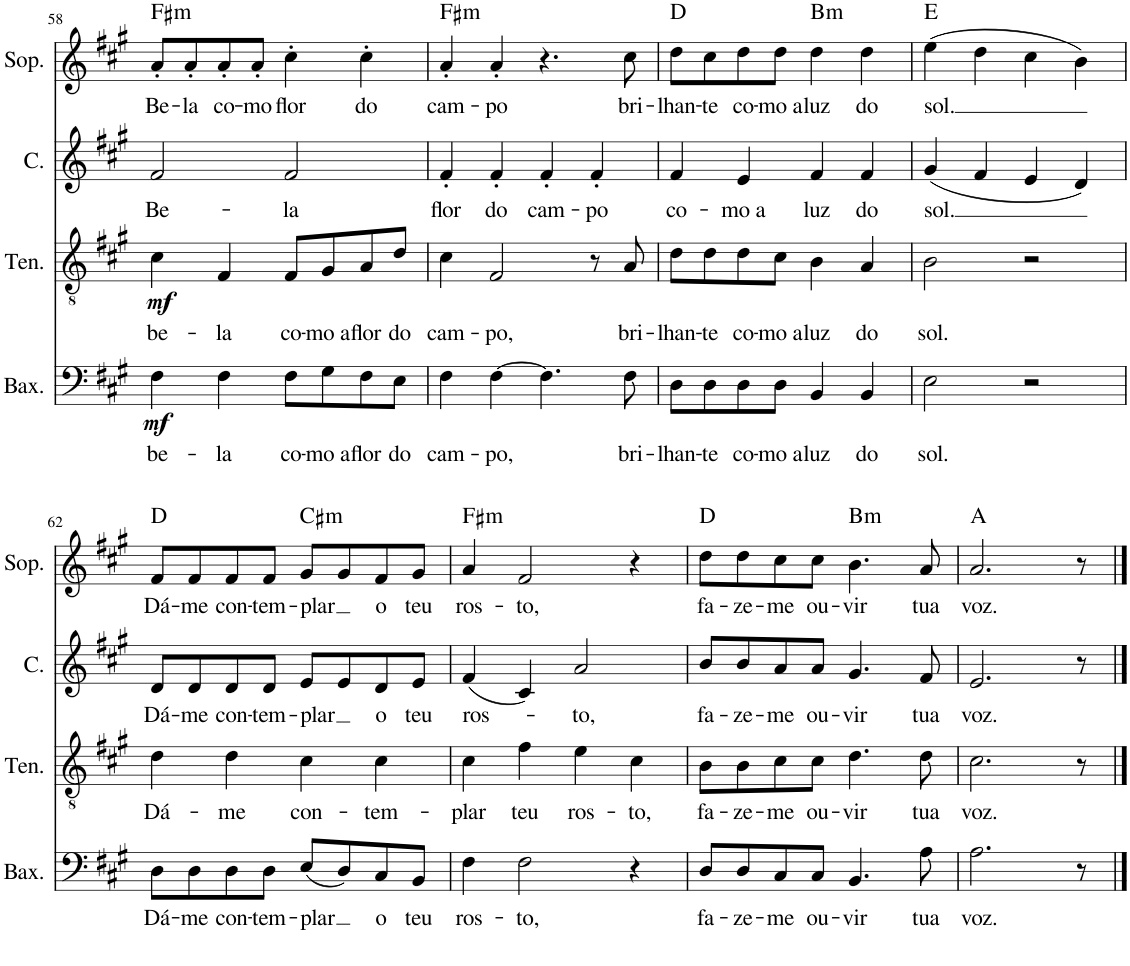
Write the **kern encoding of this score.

**kern	**text	**dynam	**kern	**text	**dynam	**kern	**text	**kern	**text	**harte
*part4	*part4	*part4	*part3	*part3	*part3	*part2	*part2	*part1	*part1	*part1
*staff4	*staff4	*staff4	*staff3	*staff3	*staff3	*staff2	*staff2	*staff1	*staff1	*
*I"Baixo	*	*	*I"Tenor	*	*	*I"Contralto	*	*I"Soprano	*	*
*I'Bax.	*	*	*I'Ten.	*	*	*I'C.	*	*I'Sop.	*	*
!!LO:PB:g=z
*clefF4	*	*	*clefGv2	*	*	*clefG2	*	*clefG2	*	*
*k[f#c#g#]	*	*	*k[f#c#g#]	*	*	*k[f#c#g#]	*	*k[f#c#g#]	*	*
*M4/4	*	*	*M4/4	*	*	*M4/4	*	*M4/4	*	*
=58	=58	=58	=58	=58	=58	=58	=58	=58	=58	=58
!	!LO:LY:b	!LO:DY:b	!	!LO:LY:b	!LO:DY:b	!	!LO:LY:b	!	!LO:LY:b	!LO:H:kt=m
4F#\	be-	mf	4c#\	be-	mf	2f#/	Be-	8a'/L	Be-	F#:min
!	!	!	!	!	!	!	!	!	!LO:LY:b	!
.	.	.	.	.	.	.	.	8a'/	-la	.
!	!LO:LY:b	!	!	!LO:LY:b	!	!	!	!	!LO:LY:b	!
4F#\	-la	.	4F#/	-la	.	.	.	8a'/	co-	.
!	!	!	!	!	!	!	!	!	!LO:LY:b	!
.	.	.	.	.	.	.	.	8a'/J	-mo	.
!	!LO:LY:b	!	!	!LO:LY:b	!	!	!LO:LY:b	!	!LO:LY:b	!
8F#\L	co-	.	8F#/L	co-	.	2f#/	-la	4cc#'\	flor	.
!	!LO:LY:b	!	!	!LO:LY:b	!	!	!	!	!	!
8G#\	-mo a	.	8G#/	-mo a	.	.	.	.	.	.
!	!LO:LY:b	!	!	!LO:LY:b	!	!	!	!	!LO:LY:b	!
8F#\	flor	.	8A/	flor	.	.	.	4cc#'\	do	.
!	!LO:LY:b	!	!	!LO:LY:b	!	!	!	!	!	!
8E\J	do	.	8d/J	do	.	.	.	.	.	.
=59	=59	=59	=59	=59	=59	=59	=59	=59	=59	=59
!	!LO:LY:b	!	!	!LO:LY:b	!	!	!LO:LY:b	!	!LO:LY:b	!LO:H:kt=m
4F#\	cam-	.	4c#\	cam-	.	4f#'/	flor	4a'/	cam-	F#:min
!	!LO:LY:b	!	!	!LO:LY:b	!	!	!LO:LY:b	!	!LO:LY:b	!
[4F#\	-po,	.	2F#/	-po,	.	4f#'/	do	4a'/	-po	.
!	!	!	!	!	!	!	!LO:LY:b	!	!	!
4.F#\]	.	.	.	.	.	4f#'/	cam-	4.r	.	.
!	!	!	!	!	!	!	!LO:LY:b	!	!	!
.	.	.	8r	.	.	4f#'/	-po	.	.	.
!	!LO:LY:b	!	!	!LO:LY:b	!	!	!	!	!LO:LY:b	!
8F#\	bri-	.	8A/	bri-	.	.	.	8cc#\	bri-	.
=60	=60	=60	=60	=60	=60	=60	=60	=60	=60	=60
!	!LO:LY:b	!	!	!LO:LY:b	!	!	!LO:LY:b	!	!LO:LY:b	!
8D\L	-lhan-	.	8d\L	-lhan-	.	4f#/	co-	8dd\L	-lhan-	D:maj
!	!LO:LY:b	!	!	!LO:LY:b	!	!	!	!	!LO:LY:b	!
8D\	-te	.	8d\	-te	.	.	.	8cc#\	-te	.
!	!LO:LY:b	!	!	!LO:LY:b	!	!	!LO:LY:b	!	!LO:LY:b	!
8D\	co-	.	8d\	co-	.	4e/	-mo a	8dd\	co-	.
!	!LO:LY:b	!	!	!LO:LY:b	!	!	!	!	!LO:LY:b	!
8D\J	-mo a	.	8c#\J	-mo a	.	.	.	8dd\J	-mo a	.
!	!LO:LY:b	!	!	!LO:LY:b	!	!	!LO:LY:b	!	!LO:LY:b	!LO:H:kt=m
4BB/	luz	.	4B\	luz	.	4f#/	luz	4dd\	luz	B:min
!	!LO:LY:b	!	!	!LO:LY:b	!	!	!LO:LY:b	!	!LO:LY:b	!
4BB/	do	.	4A/	do	.	4f#/	do	4dd\	do	.
=61	=61	=61	=61	=61	=61	=61	=61	=61	=61	=61
!	!LO:LY:b	!	!	!LO:LY:b	!	!	!LO:LY:b	!	!LO:LY:b	!
2E\	sol.	.	2B\	sol.	.	(4g#/	sol.	(4ee\	sol.	E:maj
.	.	.	.	.	.	4f#/	.	4dd\	.	.
2r	.	.	2r	.	.	4e/	.	4cc#\	.	.
.	.	.	.	.	.	4d/)	.	4b\)	.	.
!!LO:LB:g=z
=62	=62	=62	=62	=62	=62	=62	=62	=62	=62	=62
!	!LO:LY:b	!	!	!LO:LY:b	!	!	!LO:LY:b	!	!LO:LY:b	!
8D\L	Dá-	.	4d\	Dá-	.	8d/L	Dá-	8f#/L	Dá-	D:maj
!	!LO:LY:b	!	!	!	!	!	!LO:LY:b	!	!LO:LY:b	!
8D\	-me	.	.	.	.	8d/	-me	8f#/	-me	.
!	!LO:LY:b	!	!	!LO:LY:b	!	!	!LO:LY:b	!	!LO:LY:b	!
8D\	con-	.	4d\	-me	.	8d/	con-	8f#/	con-	.
!	!LO:LY:b	!	!	!	!	!	!LO:LY:b	!	!LO:LY:b	!
8D\J	-tem-	.	.	.	.	8d/J	-tem-	8f#/J	-tem-	.
!	!LO:LY:b	!	!	!LO:LY:b	!	!	!LO:LY:b	!	!LO:LY:b	!LO:H:kt=m
(8E/L	-plar	.	4c#\	con-	.	8e/L	-plar	8g#/L	-plar	C#:min
8D/)	.	.	.	.	.	8e/	.	8g#/	.	.
!	!LO:LY:b	!	!	!LO:LY:b	!	!	!LO:LY:b	!	!LO:LY:b	!
8C#/	o	.	4c#\	-tem-	.	8d/	o	8f#/	o	.
!	!LO:LY:b	!	!	!	!	!	!LO:LY:b	!	!LO:LY:b	!
8BB/J	teu	.	.	.	.	8e/J	teu	8g#/J	teu	.
=63	=63	=63	=63	=63	=63	=63	=63	=63	=63	=63
!	!LO:LY:b	!	!	!LO:LY:b	!	!	!LO:LY:b	!	!LO:LY:b	!LO:H:kt=m
4F#\	ros-	.	4c#\	-plar	.	(4f#/	ros-	4a/	ros-	F#:min
!	!LO:LY:b	!	!	!LO:LY:b	!	!	!	!	!LO:LY:b	!
2F#\	-to,	.	4f#\	teu	.	4c#/)	.	2f#/	-to,	.
!	!	!	!	!LO:LY:b	!	!	!LO:LY:b	!	!	!
.	.	.	4e\	ros-	.	2a/	-to,	.	.	.
!	!	!	!	!LO:LY:b	!	!	!	!	!	!
4r	.	.	4c#\	-to,	.	.	.	4r	.	.
=64	=64	=64	=64	=64	=64	=64	=64	=64	=64	=64
!	!LO:LY:b	!	!	!LO:LY:b	!	!	!LO:LY:b	!	!LO:LY:b	!
8D/L	fa-	.	8B\L	-fa-	.	8b/L	fa-	8dd\L	fa-	D:maj
!	!LO:LY:b	!	!	!LO:LY:b	!	!	!LO:LY:b	!	!LO:LY:b	!
8D/	-ze-	.	8B\	-ze-	.	8b/	-ze-	8dd\	-ze-	.
!	!LO:LY:b	!	!	!LO:LY:b	!	!	!LO:LY:b	!	!LO:LY:b	!
8C#/	-me	.	8c#\	-me	.	8a/	-me	8cc#\	-me	.
!	!LO:LY:b	!	!	!LO:LY:b	!	!	!LO:LY:b	!	!LO:LY:b	!
8C#/J	ou-	.	8c#\J	ou-	.	8a/J	ou-	8cc#\J	ou-	.
!	!LO:LY:b	!	!	!LO:LY:b	!	!	!LO:LY:b	!	!LO:LY:b	!LO:H:kt=m
4.BB/	-vir	.	4.d\	-vir	.	4.g#/	-vir	4.b\	-vir	B:min
!	!LO:LY:b	!	!	!LO:LY:b	!	!	!LO:LY:b	!	!LO:LY:b	!
8A\	tua	.	8d\	tua	.	8f#/	tua	8a/	tua	.
=65	=65	=65	=65	=65	=65	=65	=65	=65	=65	=65
!	!LO:LY:b	!	!	!LO:LY:b	!	!	!LO:LY:b	!	!LO:LY:b	!
2.A\	voz.	.	2.c#\	voz.	.	2.e/	voz.	2.a/	voz.	A:maj
8r	.	.	8r	.	.	8r	.	8r	.	.
==	==	==	==	==	==	==	==	==	==	==
*-	*-	*-	*-	*-	*-	*-	*-	*-	*-	*-
